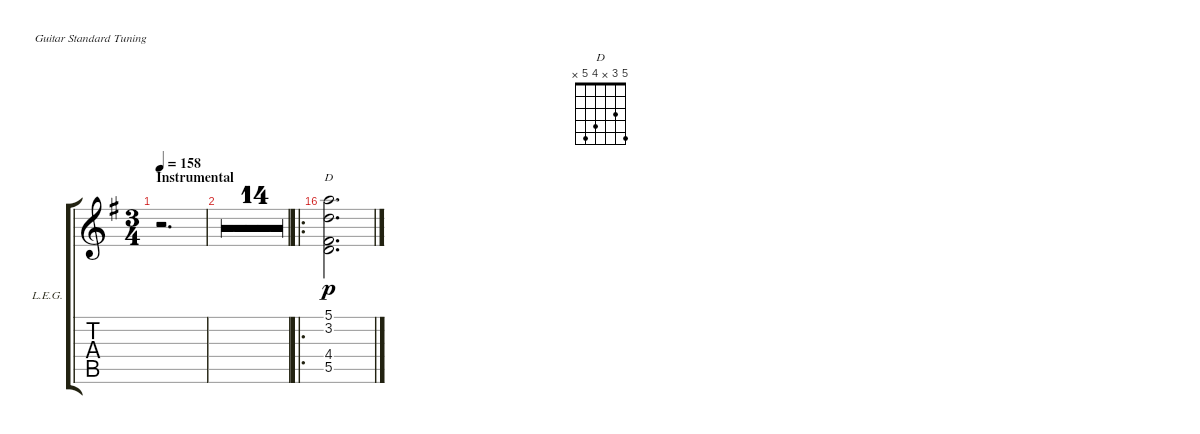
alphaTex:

\defaultSystemsLayout 4
\bracketExtendMode groupsimilarinstruments
\firstSystemTrackNameOrientation horizontal
\otherSystemsTrackNameOrientation horizontal
\track ("Lead Electric Guitar" "L.E.G.") {multiBarRest instrument overdrivenguitar}
\staff {score tabs}
\tuning (E4 B3 G3 D3 A2 E2)
\chord ("D" 5 3 x 4 5 x)
\ts (3 4)
\section ("" "Instrumental")
\tempo 158
\clef g2
\ks g
r.2{d dy p} |
r.2{d} |
r.2{d} |
r.2{d} |
r.2{d} |
r.2{d} |
r.2{d} |
r.2{d} |
r.2{d} |
r.2{d} |
r.2{d} |
r.2{d} |
r.2{d} |
r.2{d} |
r.2{d} |
\ro
(5.5 4.4 3.2 5.1).2{d ch "D"}
